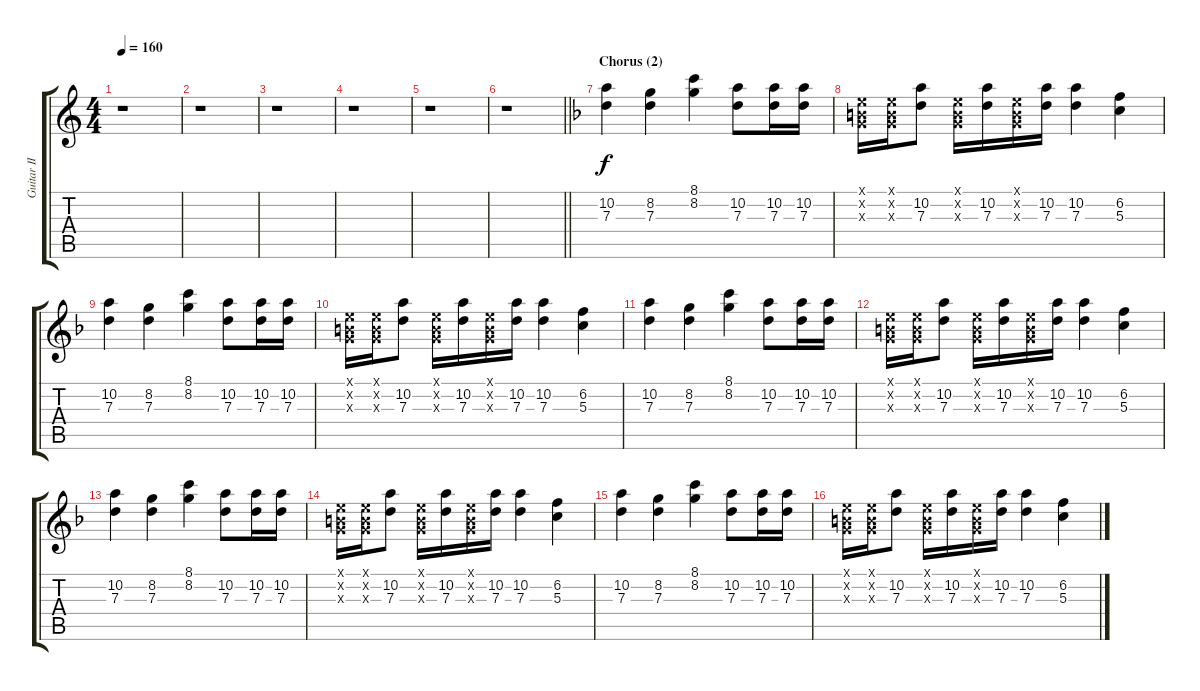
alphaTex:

\track ("Guitar II (Aiji)" "Guitar II ") {instrument electricguitarjazz}
\staff {score tabs}
\tuning (E4 B3 G3 D3 A2 E2) {hide}
\ts (4 4)
\tempo 160
\clef g2
\ks c
r.1{dy f} |
r.1 |
r.1 |
r.1 |
r.1 |
\barLineRight lightlight
r.1 |
\section ("" "Chorus (2)")
\ks f
(10.2 7.3).4 (8.2 7.3).4 (8.1 8.2).4 (10.2 7.3).8 (10.2 7.3).16 (10.2 7.3).16 |
(0.1{x} 0.2{x} 0.3{x}).16 (0.1{x} 0.2{x} 0.3{x}).16 (10.2 7.3).8 (0.1{x} 0.2{x} 0.3{x}).16 (10.2 7.3).16 (0.1{x} 0.2{x} 0.3{x}).16 (10.2 7.3).16 (10.2 7.3).4 (6.2 5.3).4 |
(10.2 7.3).4 (8.2 7.3).4 (8.1 8.2).4 (10.2 7.3).8 (10.2 7.3).16 (10.2 7.3).16 |
(0.1{x} 0.2{x} 0.3{x}).16 (0.1{x} 0.2{x} 0.3{x}).16 (10.2 7.3).8 (0.1{x} 0.2{x} 0.3{x}).16 (10.2 7.3).16 (0.1{x} 0.2{x} 0.3{x}).16 (10.2 7.3).16 (10.2 7.3).4 (6.2 5.3).4 |
(10.2 7.3).4 (8.2 7.3).4 (8.1 8.2).4 (10.2 7.3).8 (10.2 7.3).16 (10.2 7.3).16 |
(0.1{x} 0.2{x} 0.3{x}).16 (0.1{x} 0.2{x} 0.3{x}).16 (10.2 7.3).8 (0.1{x} 0.2{x} 0.3{x}).16 (10.2 7.3).16 (0.1{x} 0.2{x} 0.3{x}).16 (10.2 7.3).16 (10.2 7.3).4 (6.2 5.3).4 |
(10.2 7.3).4 (8.2 7.3).4 (8.1 8.2).4 (10.2 7.3).8 (10.2 7.3).16 (10.2 7.3).16 |
(0.1{x} 0.2{x} 0.3{x}).16 (0.1{x} 0.2{x} 0.3{x}).16 (10.2 7.3).8 (0.1{x} 0.2{x} 0.3{x}).16 (10.2 7.3).16 (0.1{x} 0.2{x} 0.3{x}).16 (10.2 7.3).16 (10.2 7.3).4 (6.2 5.3).4 |
(10.2 7.3).4 (8.2 7.3).4 (8.1 8.2).4 (10.2 7.3).8 (10.2 7.3).16 (10.2 7.3).16 |
(0.1{x} 0.2{x} 0.3{x}).16 (0.1{x} 0.2{x} 0.3{x}).16 (10.2 7.3).8 (0.1{x} 0.2{x} 0.3{x}).16 (10.2 7.3).16 (0.1{x} 0.2{x} 0.3{x}).16 (10.2 7.3).16 (10.2 7.3).4 (6.2 5.3).4
